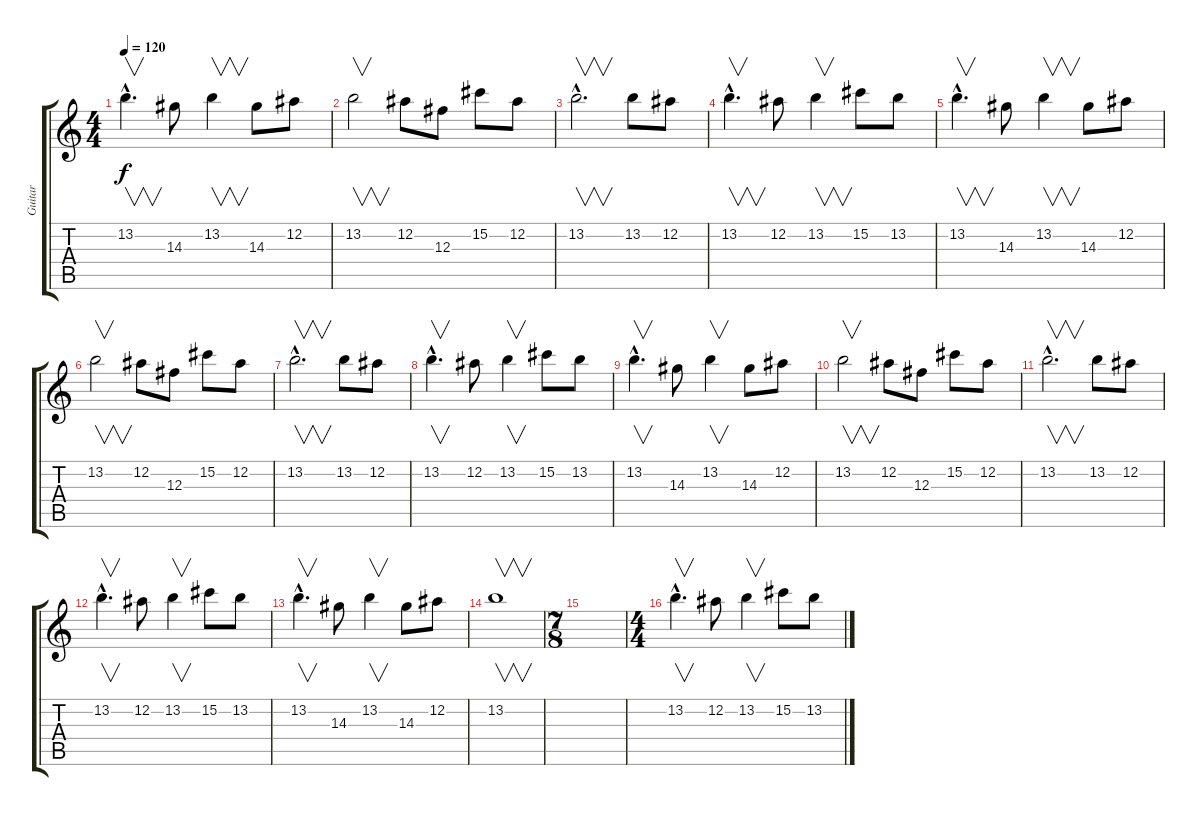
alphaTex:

\track ("Guitar" "Guitar") {instrument overdrivenguitar}
\staff {score tabs}
\tuning (Eb4 Bb3 Gb3 Db3 Ab2 Eb2) {hide}
\ts (4 4)
\tempo 120
\clef g2
\ks c
13.2{hac}.4{v d dy f} 14.3.8 13.2.4{v} 14.3.8 12.2.8 |
13.2.2{v} 12.2.8 12.3.8 15.2.8 12.2.8 |
13.2{hac}.2{v d} 13.2.8 12.2.8 |
13.2{hac}.4{v d} 12.2.8 13.2.4{v} 15.2.8 13.2.8 |
13.2{hac}.4{v d} 14.3.8 13.2.4{v} 14.3.8 12.2.8 |
13.2.2{v} 12.2.8 12.3.8 15.2.8 12.2.8 |
13.2{hac}.2{v d} 13.2.8 12.2.8 |
13.2{hac}.4{v d} 12.2.8 13.2.4{v} 15.2.8 13.2.8 |
13.2{hac}.4{v d} 14.3.8 13.2.4{v} 14.3.8 12.2.8 |
13.2.2{v} 12.2.8 12.3.8 15.2.8 12.2.8 |
13.2{hac}.2{v d} 13.2.8 12.2.8 |
13.2{hac}.4{v d} 12.2.8 13.2.4{v} 15.2.8 13.2.8 |
13.2{hac}.4{v d} 14.3.8 13.2.4{v} 14.3.8 12.2.8 |
13.2.1{v} |
\ts (7 8)
|
\ts (4 4)
13.2{hac}.4{v d volume 9} 12.2.8 13.2.4{v} 15.2.8 13.2.8
